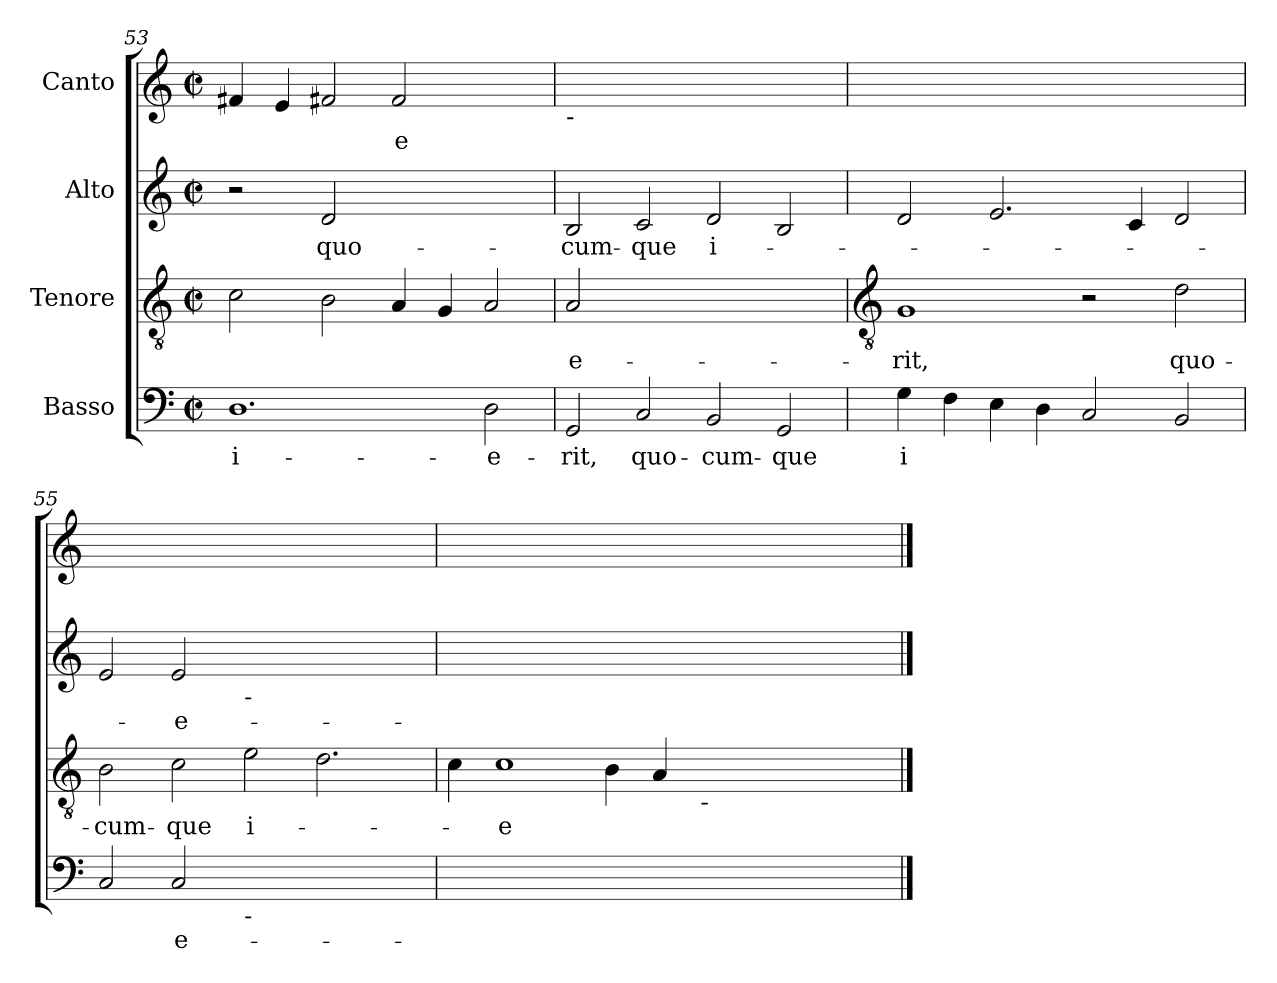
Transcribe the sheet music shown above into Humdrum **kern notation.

**kern	**text	**kern	**text	**kern	**text	**kern	**text
*part4	*part4	*part3	*part3	*part2	*part2	*part1	*part1
*staff4	*staff4	*staff3	*staff3	*staff2	*staff2	*staff1	*staff1
*I"Basso	*	*I"Tenore	*	*I"Alto	*	*I"Canto	*
*clefF4	*	*clefGv2	*	*clefG2	*	*clefG2	*
*k[]	*	*k[]	*	*k[]	*	*k[]	*
*C:	*	*C:	*	*C:	*	*C:	*
*M4/2	*	*M4/2	*	*M4/2	*	*M4/2	*
*met(c|)	*	*met(c|)	*	*met(c|)	*	*met(c|)	*
=53	=53	=53	=53	=53	=53	=53	=53
!	!LO:LY:b	!	!	!	!	!	!
1.D	i-	2c	.	2r	.	4f#X	.
.	.	.	.	.	.	4e	.
!	!	!	!	!	!LO:LY:b	!	!
.	.	2B	.	2d	quo-	2f#X	.
!	!	!	!	!	!	!	!LO:LY:b
.	.	4A	.	1ryy	.	2f#	-e
.	.	4G	.	.	.	.	.
!	!LO:LY:b	!	!	!	!	!	!
2D	-e-	2A	.	.	.	2ryy	.
!!LO:LB:g=z
=54	=54	=54	=54	=54	=54	=54	=54
!	!	!	!	!	!	!LO:TX:b:t=-	!
!	!LO:LY:b	!	!LO:LY:b	!	!LO:LY:b	!	!LO:LY:b
2GG	-rit,	2A	-e-	2B	-cum-	[0gyy	rit.
!	!LO:LY:b	!	!	!	!LO:LY:b	!	!
2C	quo-	1.ryy	.	2c	-que	.	.
!	!LO:LY:b	!	!	!	!LO:LY:b	!	!
2BB	-cum-	.	.	2d	i-	.	.
!	!LO:LY:b	!	!	!	!	!	!
2GG	-que	.	.	2B	.	.	.
!!LO:LB:g=z
=55	=55	=55	=55	=55	=55	=55	=55
*	*	*clefGv2	*	*	*	*	*
!	!LO:LY:b	!	!LO:LY:b	!	!	!	!
4G	i	1G	-rit,	2d	.	0gyy_	.
4F	.	.	.	.	.	.	.
4E	.	.	.	2.e	.	.	.
4D	.	.	.	.	.	.	.
2C	.	2r	.	.	.	.	.
.	.	.	.	4c	.	.	.
!	!	!	!LO:LY:b	!	!	!	!
2BB	.	2d	quo-	2d	.	.	.
=55A	=55A	=55A	=55A	=55A	=55A	=55A	=55A
!	!	!	!LO:LY:b	!	!	!	!
2C	.	2B	-cum-	2e	.	0gyy_	.
!	!LO:LY:b	!	!LO:LY:b	!	!LO:LY:b	!	!
2C	e-	2c	-que	2e	-e-	.	.
!	!	!	!	!LO:TX:b:t=-	!	!	!
!LO:TX:b:t=-	!	!	!	!	!	!	!
!	!LO:LY:b	!	!LO:LY:b	!	!LO:LY:b	!	!
[1GGyy	-rit.	2e	i-	[1dyy	-rit.	.	.
.	.	2.d	.	.	.	.	.
4ryy	.	.	.	4ryy	.	4ryy	.
=56A	=56A	=56A	=56A	=56A	=56A	=56A	=56A
0GGyy]	.	4c	.	0dyy]	.	0gyy]	.
!	!	!	!LO:LY:b	!	!	!	!
.	.	1c	-e	.	.	.	.
.	.	4B	.	.	.	.	.
.	.	4A	.	.	.	.	.
!	!	!LO:TX:b:t=-	!	!	!	!	!
!	!	!	!LO:LY:b	!	!	!	!
.	.	0Byy	rit.	.	.	.	.
1..ryy	.	.	.	1..ryy	.	1..ryy	.
==	==	==	==	==	==	==	==
*-	*-	*-	*-	*-	*-	*-	*-
